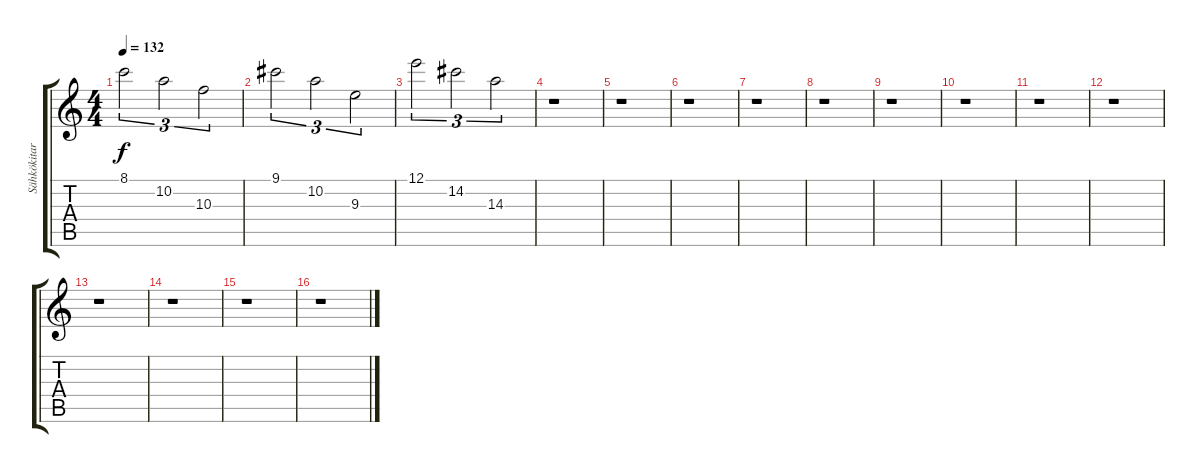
\track ("Sähkökitara (soolo/lead)" "Sähkökitar") {instrument overdrivenguitar}
\staff {score tabs}
\tuning (E4 B3 G3 D3 A2 E2) {hide}
\ts (4 4)
\tempo 132
\clef g2
\ks c
8.1.2{tu (3 2) dy f} 10.2.2{tu (3 2)} 10.3.2{tu (3 2)} |
9.1.2{tu (3 2)} 10.2.2{tu (3 2)} 9.3.2{tu (3 2)} |
12.1.2{tu (3 2)} 14.2.2{tu (3 2)} 14.3.2{tu (3 2)} |
r.1 |
r.1 |
r.1 |
r.1 |
r.1 |
r.1 |
r.1 |
r.1 |
r.1 |
r.1 |
r.1 |
r.1 |
r.1
